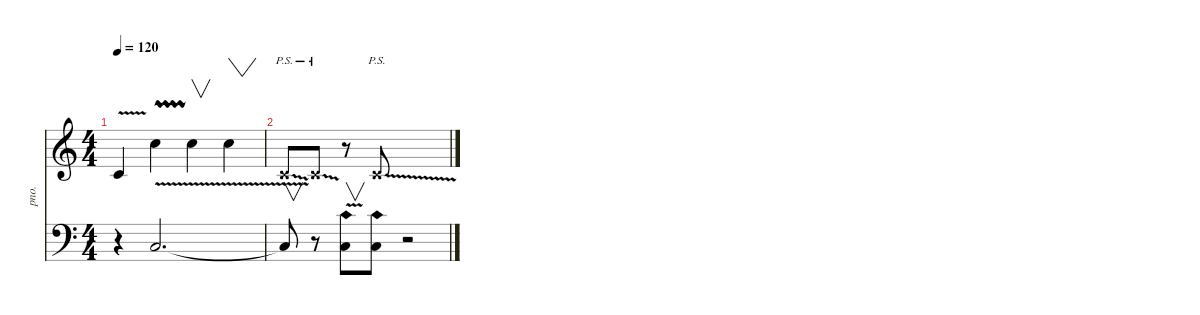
\defaultSystemsLayout 4
\hideDynamics
\bracketExtendMode nobrackets
\otherSystemsTrackNameOrientation horizontal
\track ("Acoustic Piano" "pno.") {instrument acousticgrandpiano}
\staff {score}
\tuning (E4 B3 G3 D3 A2 E2)
\ts (4 4)
\tempo 120
\clef g2
\ks c
1.2{v}.4{dy mf instrument acousticgrandpiano beam Up} 1.2{vw}.4{ot 8vb beam Down} 1.2.4{v ot 8vb beam Down} 1.2.4{vw ot 8vb beam Down} |
1.2{psd x}.8{beam Up} 1.2{psd x}.8{beam Up} r.8{beam Up} 1.2{psd x}.8{beam Up} |
\staff {score}
\tuning (G2 D2 A1 E1 B0)
\clef f4
\ottava regular
\simile none
\ks c
r.4{dy mf beam Down} 5.1{v}.2{d beam Up} |
5.1{v t}.8{v beam Up} r.8{beam Up} 5.1{ah 12 v}.8{v beam Down} 5.1{fh 12}.8{beam Down} r.2{beam Down} |
